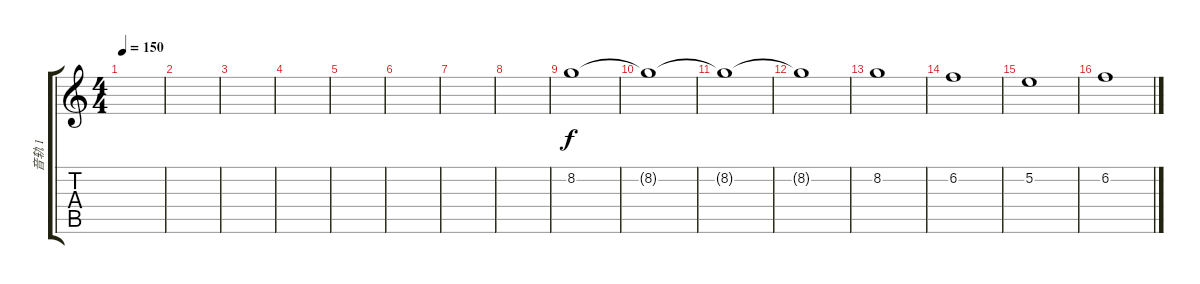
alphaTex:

\track ("音轨 1" "音轨 1") {instrument distortionguitar}
\staff {score tabs}
\tuning (E4 B3 G3 D3 A2 E2) {hide}
\ts (4 4)
\tempo 150
\clef g2
\ks c
|
|
|
|
|
|
|
|
8.2.1{volume 9} |
8.2{t}.1 |
8.2{t}.1 |
8.2{t}.1 |
8.2.1 |
6.2.1 |
5.2.1 |
6.2.1
